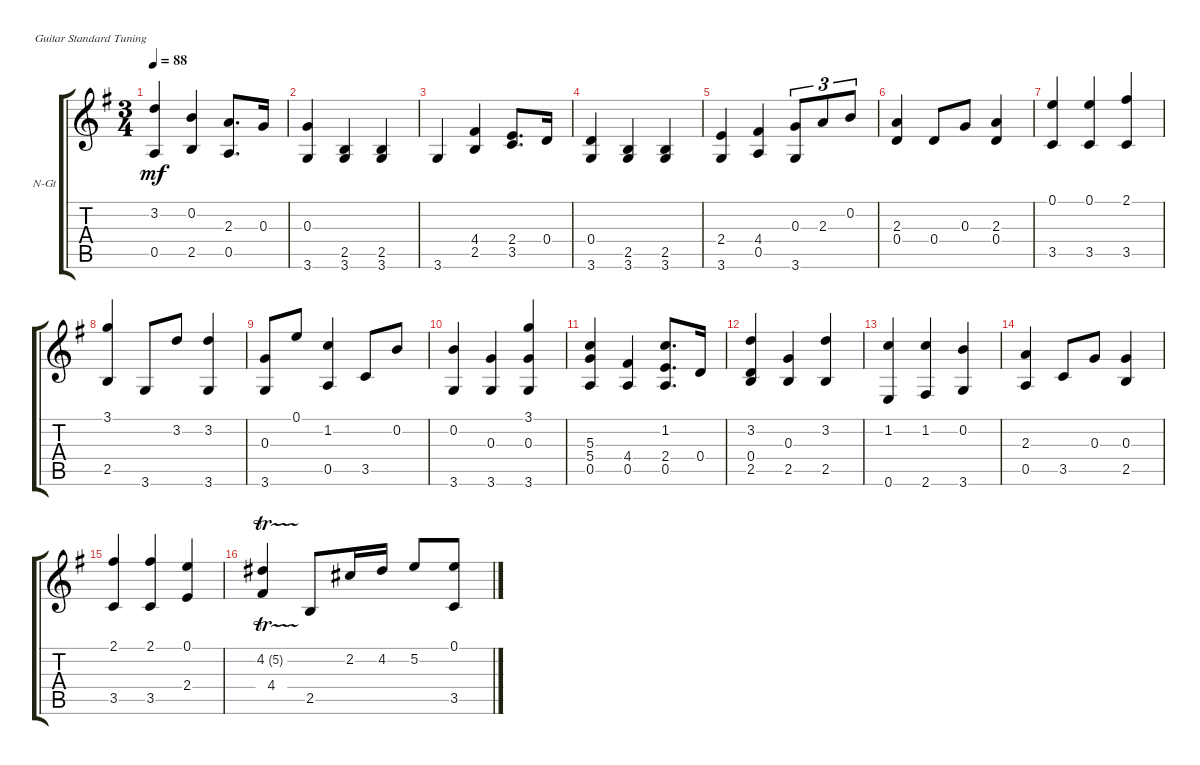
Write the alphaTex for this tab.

\defaultSystemsLayout 4
\bracketExtendMode groupsimilarinstruments
\firstSystemTrackNameOrientation horizontal
\otherSystemsTrackNameOrientation horizontal
\track ("Nylon Guitar" "N-Gt") {instrument acousticguitarnylon}
\staff {score tabs}
\tuning (E4 B3 G3 D3 A2 E2)
\ts (3 4)
\tempo 88
\clef g2
\ks g
(3.2 0.5).4{dy mf} (2.5 0.2).4 (2.3 0.5).8{d} 0.3.16 |
(0.3 3.6).4 (3.6 2.5).4 (2.5 3.6).4 |
3.6.4 (4.4 2.5).4 (3.5 2.4).8{d} 0.4.16 |
(0.4 3.6).4 (3.6 2.5).4 (2.5 3.6).4 |
(3.6 2.4).4 (4.4 0.5).4 (3.6 0.3).8{tu (3 2)} 2.3.8{tu (3 2)} 0.2.8{tu (3 2)} |
(2.3 0.4).4 0.4.8 0.3.8 (2.3 0.4).4 |
(3.5 0.1).4 (0.1 3.5).4 (3.5 2.1).4 |
(3.1 2.5).4 3.6.8 3.2.8 (3.2 3.6).4 |
(3.6 0.3).8 0.1.8 (1.2 0.5).4 3.5.8 0.2.8 |
(0.2 3.6).4 (3.6 0.3).4 (3.1 3.6 0.3).4 |
(0.5 5.3 5.4).4 (4.4 0.5).4 (0.5 2.4 1.2).8{d} 0.4.16 |
(2.5 3.2 0.4).4 (2.5 0.3).4 (3.2 2.5).4 |
(0.6 1.2).4 (1.2 2.6).4 (3.6 0.2).4 |
(2.3 0.5).4 3.5.8 0.3.8 (0.3 2.5).4 |
(3.5 2.1).4 (2.1 3.5).4 (2.4 0.1).4 |
(4.2{tr (5 16)} 4.4).4 2.5.8 2.2.16 4.2.16 5.2.8 (0.1 3.5).8
